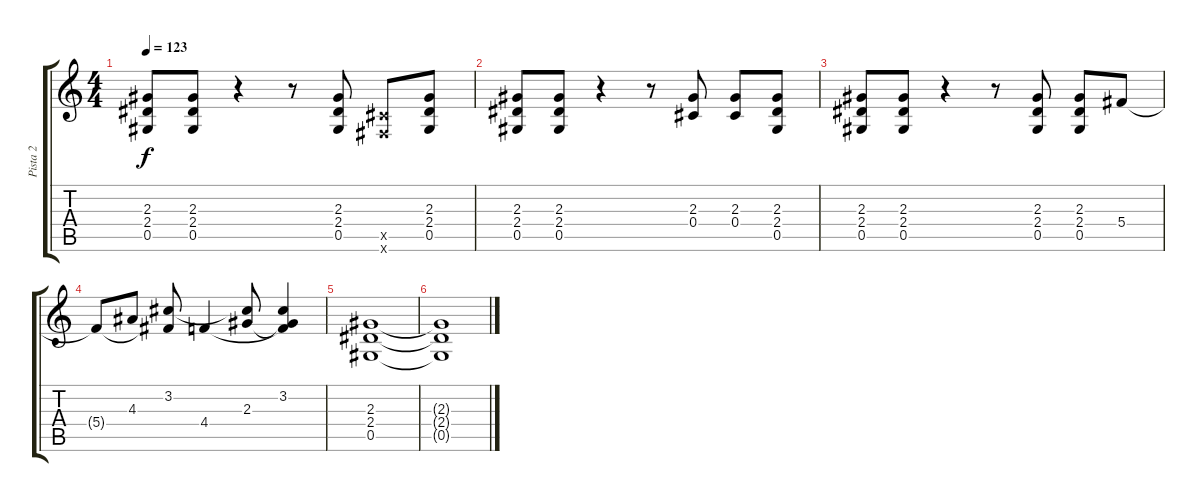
\track ("Pista 2" "Pista 2") {instrument distortionguitar}
\staff {score tabs}
\tuning (Eb4 Bb3 Gb3 Db3 Ab2 Eb2) {hide}
\ts (4 4)
\tempo 123
\clef g2
\ks c
(2.3 2.4 0.5).8{dy f} (2.3 2.4 0.5).8 r.4 r.8 (2.3 2.4 0.5).8 (5.5{x} 3.6{x}).8 (2.3 2.4 0.5).8 |
(2.3 2.4 0.5).8 (2.3 2.4 0.5).8 r.4 r.8 (2.3 0.4).8 (2.3 0.4).8 (2.3 2.4 0.5).8 |
(2.3 2.4 0.5).8 (2.3 2.4 0.5).8 r.4 r.8 (2.3 2.4 0.5).8 (2.3 2.4 0.5).8 5.4.8 |
5.4{t}.8 4.3.8 (3.2 5.4{t}).8 4.4.4 (3.2{t} 2.3).8 (3.2 2.3{t} 4.4{t}).4 |
(2.3 2.4 0.5).1{volume 0} |
(2.3{t} 2.4{t} 0.5{t}).1
